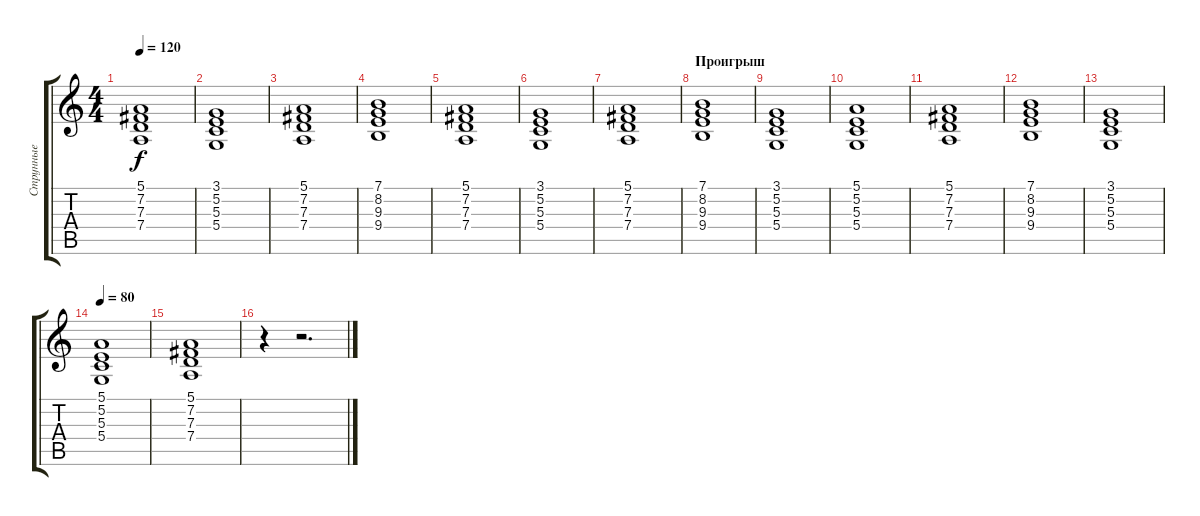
\track ("Струнные" "Струнные") {instrument stringensemble1}
\staff {score tabs}
\tuning (E4 B3 G3 D3 A2 E2) {hide}
\ts (4 4)
\tempo 120
\clef g2
\ks c
(5.1 7.2 7.3 7.4).1{dy f} |
(3.1 5.2 5.3 5.4).1 |
(5.1 7.2 7.3 7.4).1 |
(7.1 8.2 9.3 9.4).1 |
(5.1 7.2 7.3 7.4).1 |
(3.1 5.2 5.3 5.4).1 |
(5.1 7.2 7.3 7.4).1 |
\section ("" "Проигрыш")
(7.1 8.2 9.3 9.4).1 |
(3.1 5.2 5.3 5.4).1 |
(5.1 5.2 5.3 5.4).1 |
(5.1 7.2 7.3 7.4).1 |
(7.1 8.2 9.3 9.4).1 |
(3.1 5.2 5.3 5.4).1 |
\tempo 80
(5.1 5.2 5.3 5.4).1 |
(5.1 7.2 7.3 7.4).1 |
r.4 r.2{d}
